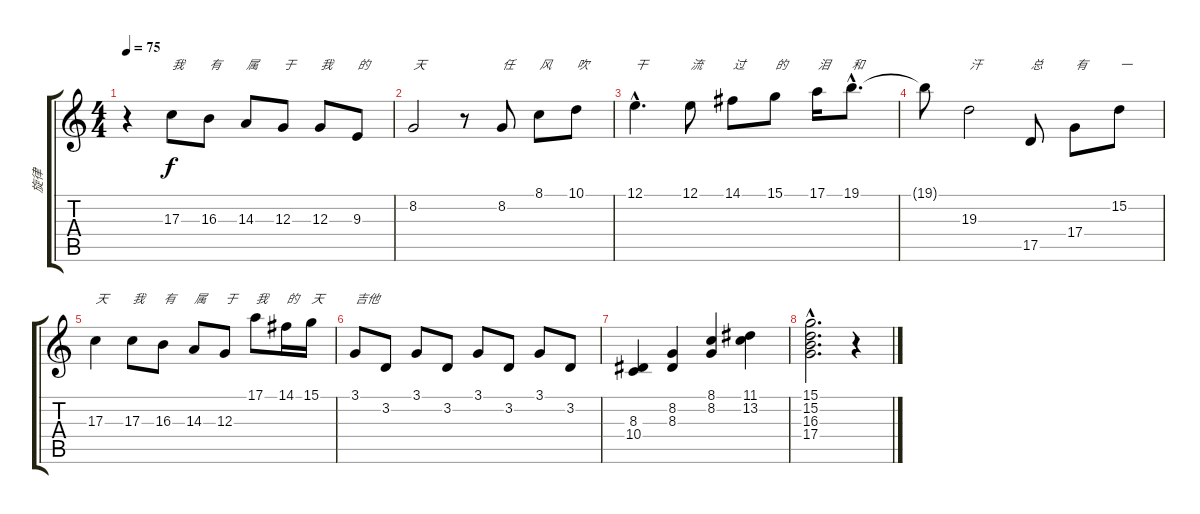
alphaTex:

\track ("旋律" "旋律") {instrument acousticgrandpiano}
\staff {score tabs}
\tuning (E4 B3 G3 D3 A2 E2) {hide}
\ts (4 4)
\tempo 75
\clef g2
\ks c
r.4{dy f} 17.3.8{txt "我"} 16.3.8{txt "有"} 14.3.8{txt "属"} 12.3.8{txt "于"} 12.3.8{txt "我"} 9.3.8{txt "的"} |
8.2.2{txt "天"} r.8 8.2.8{txt "任"} 8.1.8{txt "风"} 10.1.8{txt "吹"} |
12.1{hac}.4{d txt "干"} 12.1.8{txt "流"} 14.1.8{txt "过"} 15.1.8{txt "的"} 17.1.16{txt "泪"} 19.1{hac}.8{d txt "和"} |
19.1{t}.8 19.3.2{txt "汗"} 17.5.8{txt "总"} 17.4.8{txt "有"} 15.2.8{txt "一"} |
17.3.4{txt "天"} 17.3.8{txt "我"} 16.3.8{txt "有"} 14.3.8{txt "属"} 12.3.8{txt "于"} 17.1.8{txt "我"} 14.1.16{txt "的"} 15.1.16{txt "天"} |
3.1.8{txt "吉他"} 3.2.8 3.1.8 3.2.8 3.1.8 3.2.8 3.1.8 3.2.8 |
(8.3 10.4).4 (8.2 8.3).4 (8.1 8.2).4 (11.1 13.2).4 |
(15.1{hac} 15.2{hac} 16.3{hac} 17.4{hac}).2{d} r.4
